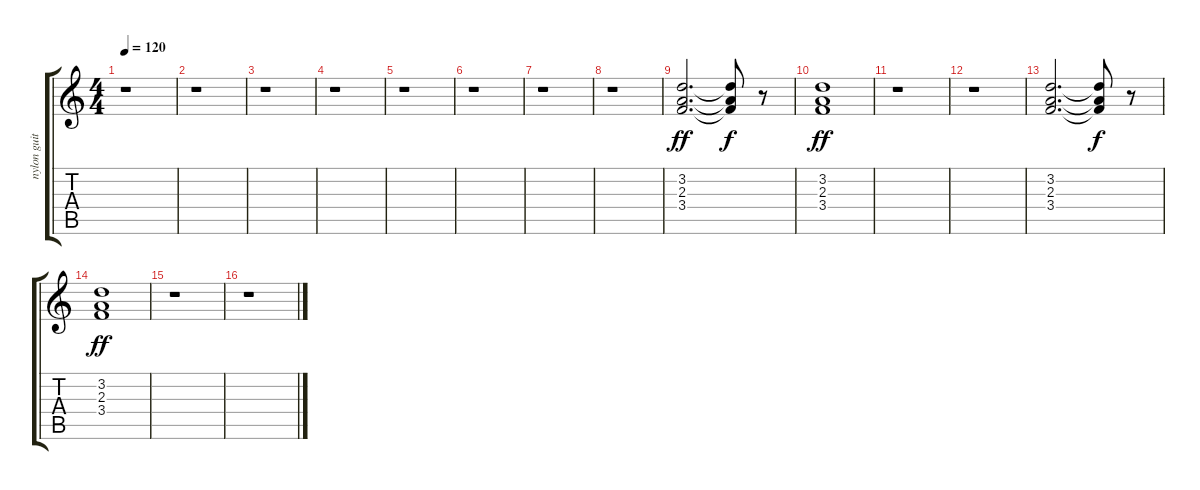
\track ("nylon guitar" "nylon guit") {instrument acousticguitarnylon}
\staff {score tabs}
\tuning (E4 B3 G3 D3 A2 E2) {hide}
\ts (4 4)
\tempo 120
\clef g2
\ks c
r.1{dy ff} |
r.1 |
r.1 |
r.1 |
r.1 |
r.1 |
r.1 |
r.1 |
(3.2 2.3 3.4).2{d} (3.2{t} 2.3{t} 3.4{t}).8{dy f} r.8 |
(3.2 2.3 3.4).1{dy ff} |
r.1 |
r.1 |
(3.2 2.3 3.4).2{d} (3.2{t} 2.3{t} 3.4{t}).8{dy f} r.8 |
(3.2 2.3 3.4).1{dy ff} |
r.1 |
r.1
